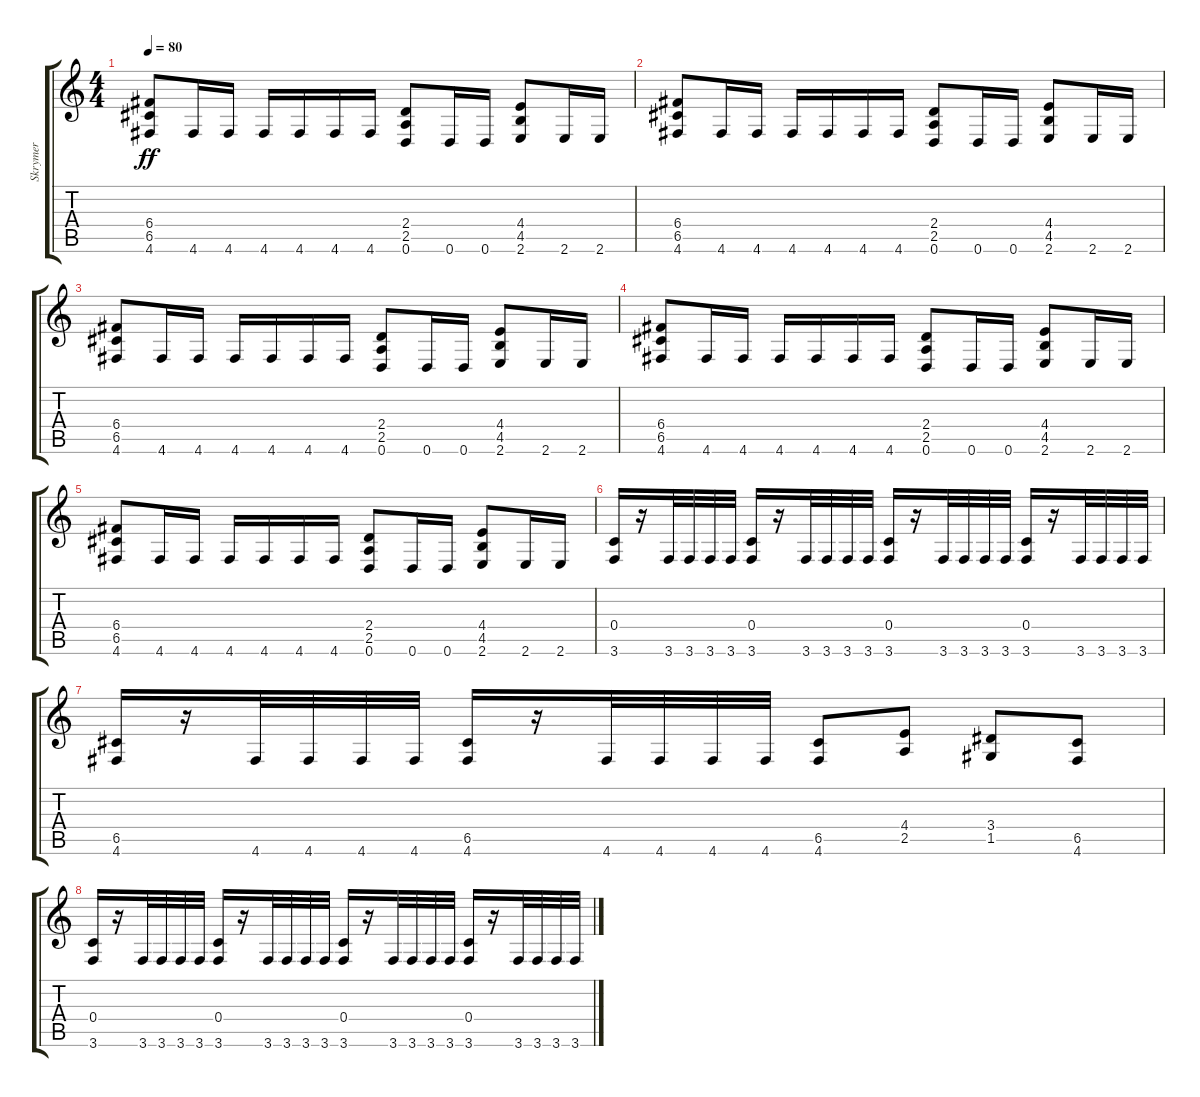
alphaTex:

\track ("Skrymer" "Skrymer") {instrument distortionguitar}
\staff {score tabs}
\tuning (D4 A3 F3 C3 G2 D2) {hide}
\ts (4 4)
\tempo 80
\clef g2
\ks c
(6.4 6.5 4.6).8{dy ff} 4.6.16 4.6.16 4.6.16 4.6.16 4.6.16 4.6.16 (2.4 2.5 0.6).8 0.6.16 0.6.16 (4.4 4.5 2.6).8 2.6.16 2.6.16 |
(6.4 6.5 4.6).8 4.6.16 4.6.16 4.6.16 4.6.16 4.6.16 4.6.16 (2.4 2.5 0.6).8 0.6.16 0.6.16 (4.4 4.5 2.6).8 2.6.16 2.6.16 |
(6.4 6.5 4.6).8 4.6.16 4.6.16 4.6.16 4.6.16 4.6.16 4.6.16 (2.4 2.5 0.6).8 0.6.16 0.6.16 (4.4 4.5 2.6).8 2.6.16 2.6.16 |
(6.4 6.5 4.6).8 4.6.16 4.6.16 4.6.16 4.6.16 4.6.16 4.6.16 (2.4 2.5 0.6).8 0.6.16 0.6.16 (4.4 4.5 2.6).8 2.6.16 2.6.16 |
(6.4 6.5 4.6).8 4.6.16 4.6.16 4.6.16 4.6.16 4.6.16 4.6.16 (2.4 2.5 0.6).8 0.6.16 0.6.16 (4.4 4.5 2.6).8 2.6.16 2.6.16 |
(0.4 3.6).16 r.16 3.6.32 3.6.32 3.6.32 3.6.32 (0.4 3.6).16 r.16 3.6.32 3.6.32 3.6.32 3.6.32 (0.4 3.6).16 r.16 3.6.32 3.6.32 3.6.32 3.6.32 (0.4 3.6).16 r.16 3.6.32 3.6.32 3.6.32 3.6.32 |
(6.5 4.6).16 r.16 4.6.32 4.6.32 4.6.32 4.6.32 (6.5 4.6).16 r.16 4.6.32 4.6.32 4.6.32 4.6.32 (6.5 4.6).8 (4.4 2.5).8 (3.4 1.5).8 (6.5 4.6).8 |
(0.4 3.6).16 r.16 3.6.32 3.6.32 3.6.32 3.6.32 (0.4 3.6).16 r.16 3.6.32 3.6.32 3.6.32 3.6.32 (0.4 3.6).16 r.16 3.6.32 3.6.32 3.6.32 3.6.32 (0.4 3.6).16 r.16 3.6.32 3.6.32 3.6.32 3.6.32
